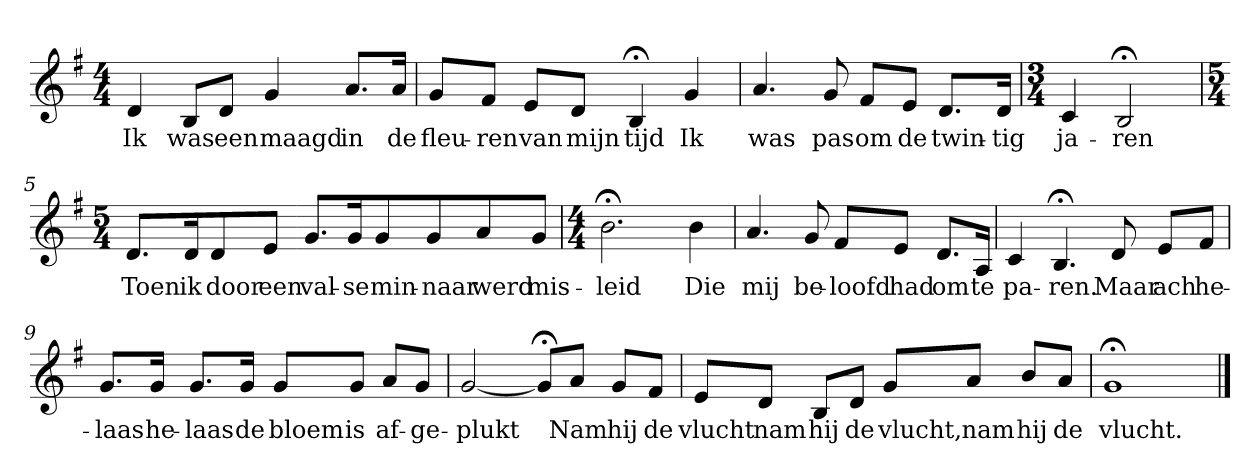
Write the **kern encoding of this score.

**kern	**text
*part1	*part1
*staff1	*staff1
*k[f#]	*
*G:	*
*M4/4	*
*MM120	*
=1	=1
4d	Ik
8BL	was
8dJ	een
4g	maagd
8.aL	in
16aJk	de
=2	=2
8gL	fleu-
8f#J	-ren
8eL	van
8dJ	mijn
4B;<	tijd
4g	Ik
=3	=3
4.a	was
8g	pas
8f#L	om
8eJ	de
8.dL	twin-
16dJk	-tig
=4	=4
*M3/4	*
4c	ja-
2B;<	-ren
=5	=5
*M5/4	*
8.dL	Toen
16dk	ik
8d	door
8eJ	een
8.gL	val-
16gk	-se
8g	min-
8g	-naar
8a	werd
8gJ	mis-
=6	=6
*M4/4	*
2.b;<	-leid
4b	Die
=7	=7
4.a	mij
8g	be-
8f#L	-loofd
8eJ	had
8.dL	om
16AJk	te
=8	=8
4c	pa-
4.B;<	-ren.
8d	Maar
8eL	ach
8f#J	he-
=9	=9
8.gL	-laas
16gJk	he-
8.gL	-laas
16gJk	de
8gL	bloem
8gJ	is
8aL	af-
8gJ	-ge-
=10	=10
[2g	-plukt
8g;<L]	.
8aJ	Nam
8gL	hij
8f#J	de
=11	=11
8eL	vlucht
8dJ	nam
8BL	hij
8dJ	de
8gL	vlucht,
8aJ	nam
8bL	hij
8aJ	de
=12	=12
1g;<	vlucht.
==	==
*-	*-
